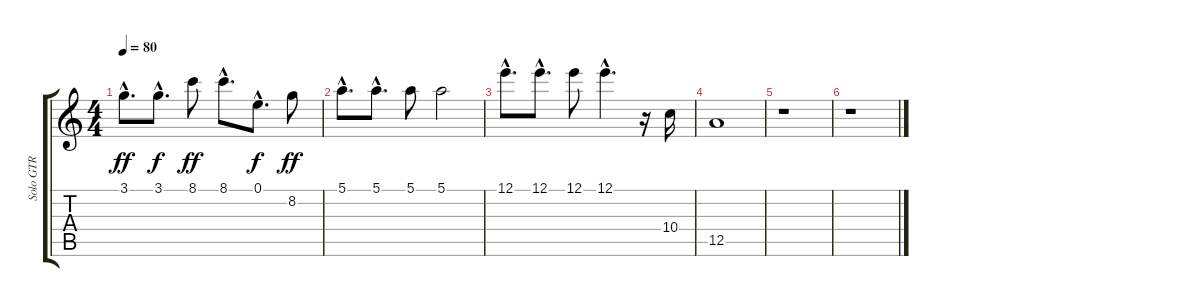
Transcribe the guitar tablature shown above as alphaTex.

\track ("Solo GTR" "Solo GTR") {instrument overdrivenguitar}
\staff {score tabs}
\tuning (E4 B3 G3 D3 A2 E2) {hide}
\ts (4 4)
\tempo 80
\clef g2
\ks c
3.1{hac}.8{d dy ff} 3.1{hac}.8{d dy f} 8.1.8{dy ff} 8.1{hac}.8{d} 0.1{hac}.8{d dy f} 8.2.8{dy ff} |
5.1{hac}.8{d balance 8} 5.1{hac}.8{d} 5.1.8 5.1.2 |
12.1{hac}.8{d} 12.1{hac}.8{d} 12.1.8 12.1{hac}.4{d} r.16 10.4.16 |
12.5.1{volume 12} |
r.1 |
r.1
